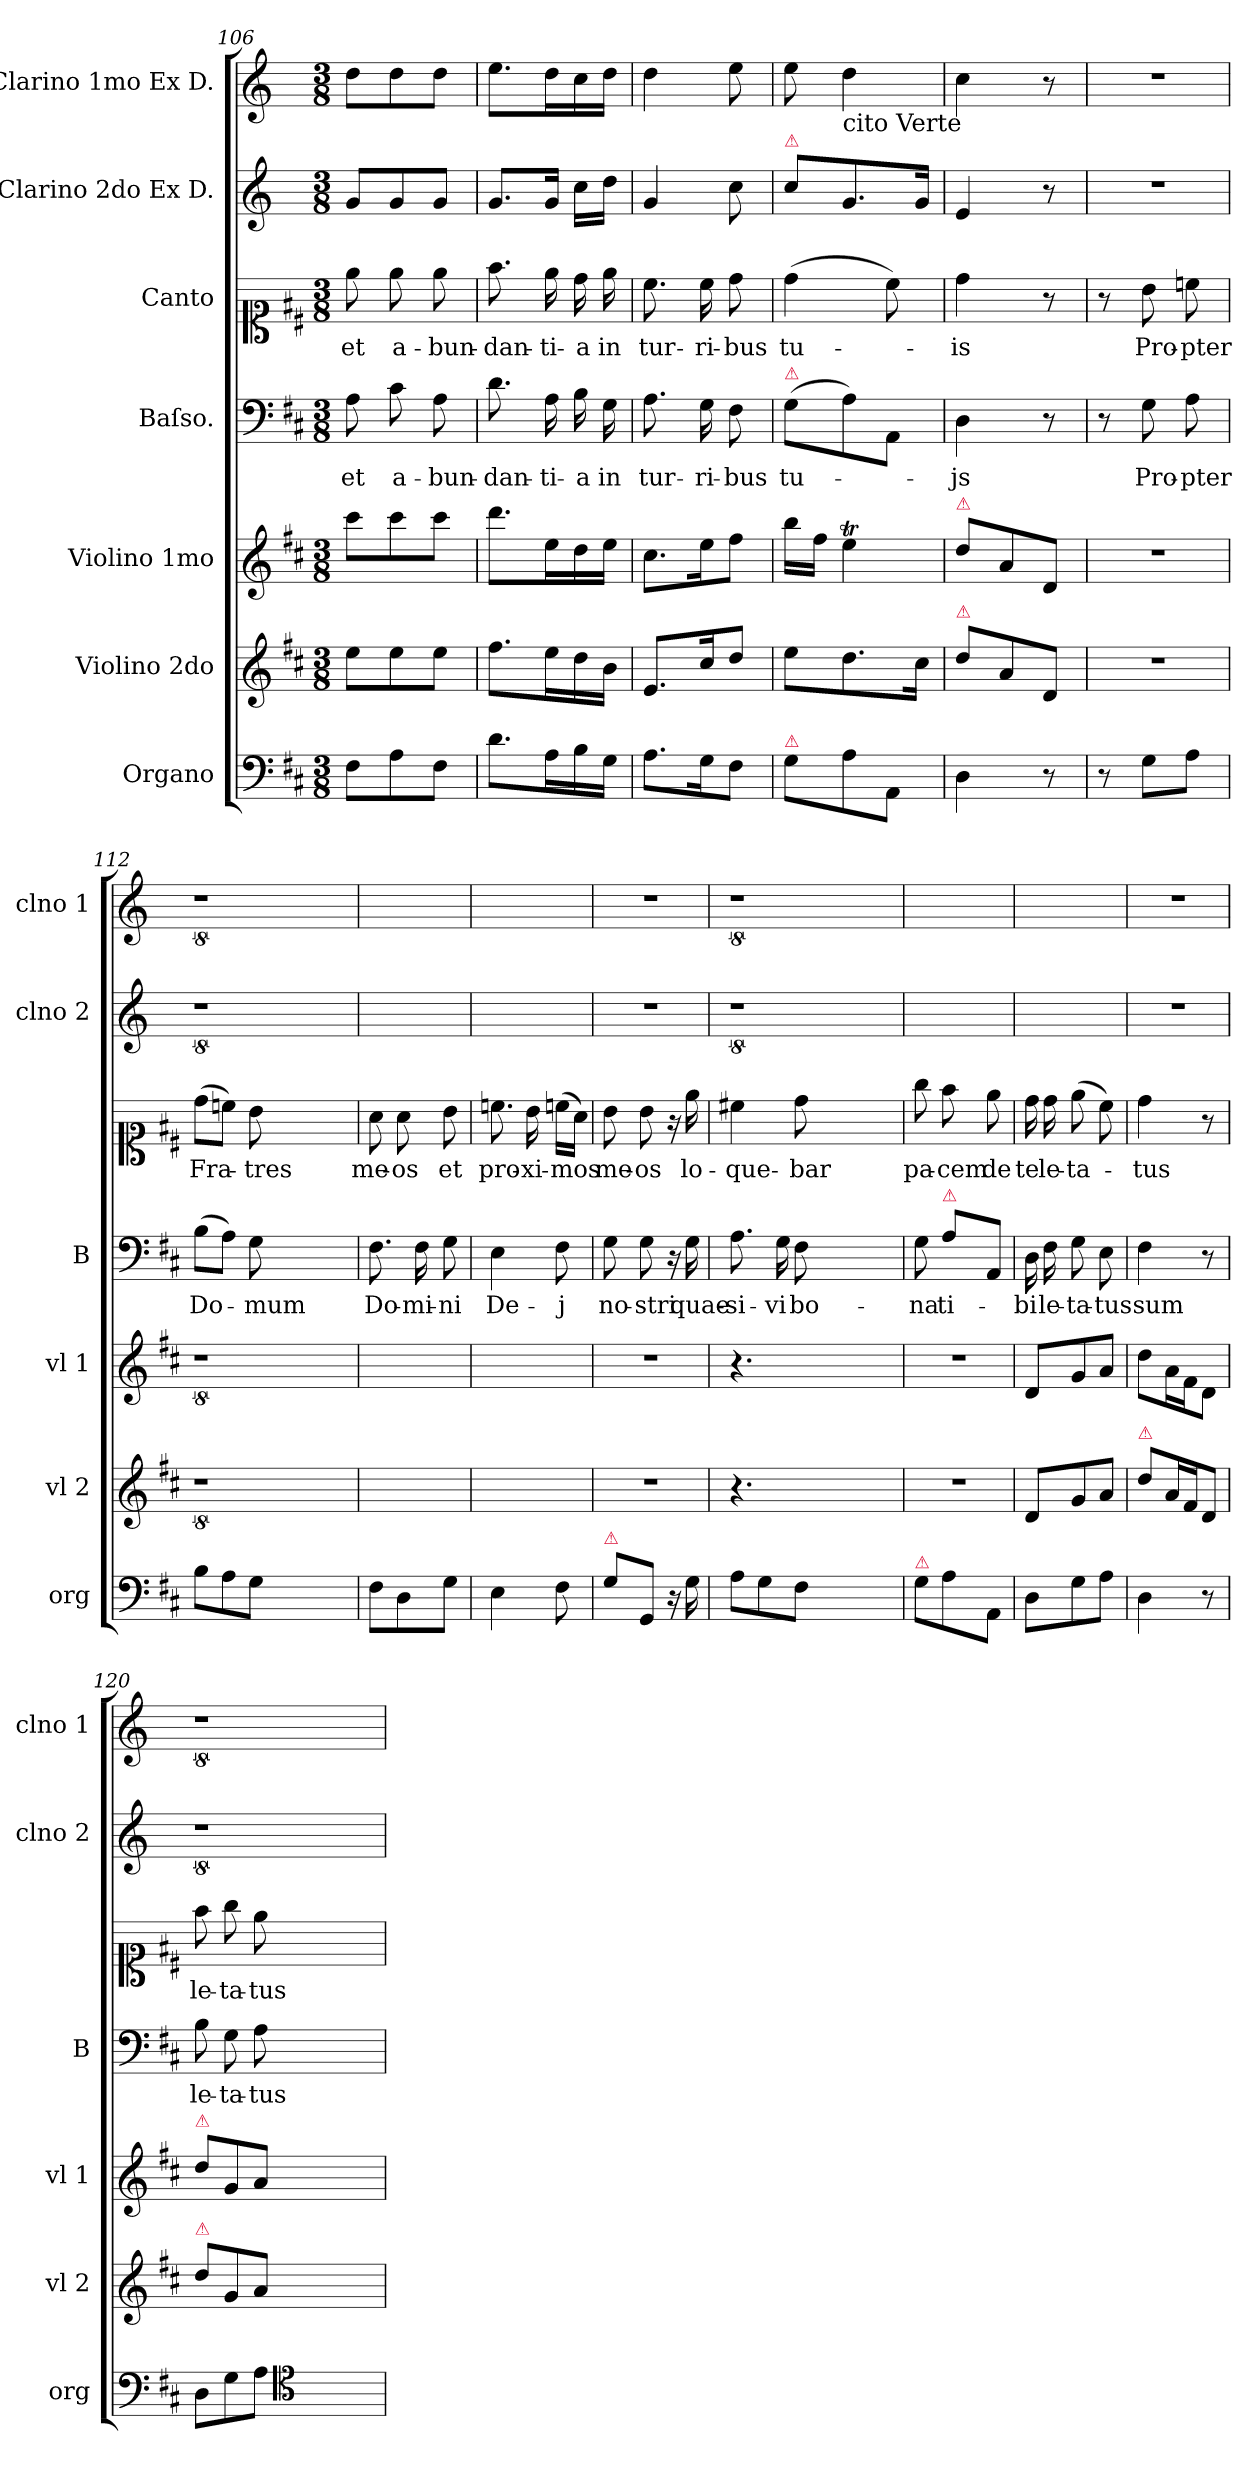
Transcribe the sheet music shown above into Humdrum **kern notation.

**kern	**kern	**kern	**kern	**text	**kern	**text	**kern	**kern
*part7	*part6	*part5	*part4	*part4	*part3	*part3	*part2	*part1
*staff7	*staff6	*staff5	*staff4	*staff4	*staff3	*staff3	*staff2	*staff1
*I"Organo	*I"Violino 2do	*I"Violino 1mo	*I"Baſso.	*	*I"Canto	*	*I"Clarino 2do Ex D.	*I"Clarino 1mo Ex D.
*I'org	*I'vl 2	*I'vl 1	*I'B	*	*	*	*I'clno 2	*I'clno 1
*clefF4	*clefG2	*clefG2	*clefF4	*	*clefC1	*	*clefG2	*clefG2
*	*	*	*	*	*	*	*ITrd-1c-2	*ITrd-1c-2
*k[f#c#]	*k[f#c#]	*k[f#c#]	*k[f#c#]	*	*k[f#c#]	*	*k[f#c#]	*k[f#c#]
*M3/8	*M3/8	*M3/8	*M3/8	*	*M3/8	*	*M3/8	*M3/8
=106	=106	=106	=106	=106	=106	=106	=106	=106
8F#\L	8ee\L	8ccc#\L	8A\	et	8ee\	et	8a/L	8ee\L
8A\	8ee\	8ccc#\	8c#\	a-	8ee\	a-	8a/	8ee\
8F#\J	8ee\J	8ccc#\J	8A\	-bun-	8ee\	-bun-	8a/J	8ee\J
=107	=107	=107	=107	=107	=107	=107	=107	=107
8.d\L	8.ff#\L	8.ddd\L	8.d\	-dan-	8.ff#\	-dan-	8.a/L	8.ff#\L
16A\L	16ee\L	16ee\L	16A\	-ti-	16ee\	-ti-	16a/Jk	16ee\L
16B\	16dd\	16dd\	16B\	-a	16dd\	-a	16dd\LL	16dd\
16G\JJ	16b\JJ	16ee\JJ	16G\	in	16ee\	in	16ee\JJ	16ee\JJ
=108	=108	=108	=108	=108	=108	=108	=108	=108
8.A\L	8.e/L	8.cc#\L	8.A\	tur-	8.cc#\	tur-	4a/	4ee\
16G\K	16cc#/K	16ee\K	16G\	-ri-	16cc#\	-ri-	.	.
8F#\J	8dd/J	8ff#\J	8F#\	-bus	8dd\	-bus	8dd\	8ff#\
=109	=109	=109	=109	=109	=109	=109	=109	=109
!	!	!	!	!	!	!	!LO:TX:a:color=crimson:t=⚠	!
!	!	!	!LO:TX:a:color=crimson:t=⚠	!	!	!	!	!
!LO:TX:a:color=crimson:t=⚠	!	!	!	!	!	!	!	!
8G\L	8ee\L	16bb\LL	(>8G\L	tu-	(4dd\	tu-	8dd\L	8ff#\
.	.	16ff#\JJ	.	.	.	.	.	.
!	!	!	!	!	!	!	!	!LO:TX:b:t=cito Verte
8A\	8.dd\	4eeT\	8A\)	.	.	.	8.a/	4ee\
8AA\J	.	.	8AA/J	.	8cc#\)	.	.	.
.	16cc#\Jk	.	.	.	.	.	16a/Jk	.
=110	=110	=110	=110	=110	=110	=110	=110	=110
!	!	!LO:TX:a:color=crimson:t=⚠	!	!	!	!	!	!
!	!LO:TX:a:color=crimson:t=⚠	!	!	!	!	!	!	!
4D\	8dd\L	8dd\L	4D\	-js	4dd\	-is	4f#/	4dd\
.	8a/	8a/	.	.	.	.	.	.
8r	8d/J	8d/J	8r	.	8r	.	8r	8r
=111	=111	=111	=111	=111	=111	=111	=111	=111
8r	4.r	4.r	8r	.	8r	.	4.r	4.r
8G\L	.	.	8G\	Pro-	8b\	Pro-	.	.
8A\J	.	.	8A\	-pter	8ccn\	-pter	.	.
=112	=112	=112	=112	=112	=112	=112	=112	=112
8B\L	8%9r	8%9r	(8B\L	Do-	(8dd\L	Fra-	8%9r	8%9r
8A\	.	.	8A\J)	.	8ccn\J)	.	.	.
8G\J	.	.	8G\	-mum	8b\	-tres	.	.
2.ryy	.	.	2.ryy	.	2.ryy	.	.	.
=113	=113	=113	=113	=113	=113	=113	=113	=113
8F#\L	4.ryy	4.ryy	8.F#\	Do-	8a\	me-	4.ryy	4.ryy
8D\	.	.	.	.	8a\	-os	.	.
.	.	.	16F#\	-mi-	.	.	.	.
8G\J	.	.	8G\	-ni	8b\	et	.	.
=114	=114	=114	=114	=114	=114	=114	=114	=114
4E\	4.ryy	4.ryy	4E\	De-	8.ccn\	pro-	4.ryy	4.ryy
.	.	.	.	.	16b\	-xi-	.	.
8F#\	.	.	8F#\	-j	(16ccn\LL	-mos	.	.
.	.	.	.	.	16a\JJ)	.	.	.
=115	=115	=115	=115	=115	=115	=115	=115	=115
!LO:TX:a:color=crimson:t=⚠	!	!	!	!	!	!	!	!
8G/L	4.r	4.r	8G\	no-	8b\	me-	4.r	4.r
8GG/J	.	.	8G\	-stri	8b\	-os	.	.
16r	.	.	16r	.	16r	.	.	.
16G\	.	.	16G\	quae-	16ee\	lo-	.	.
=116	=116	=116	=116	=116	=116	=116	=116	=116
8A\L	4.r	4.r	8.A\	-si-	4cc#X\	-que-	8%9r	8%9r
8G\	.	.	.	.	.	.	.	.
.	.	.	16G\	-vi	.	.	.	.
8F#\J	.	.	8F#\	bo-	8dd\	-bar	.	.
2.ryy	2.ryy	2.ryy	2.ryy	.	2.ryy	.	.	.
=117	=117	=117	=117	=117	=117	=117	=117	=117
!LO:TX:a:color=crimson:t=⚠	!	!	!	!	!	!	!	!
8G\L	4.r	4.r	8G\	-na	8gg\	pa-	4.ryy	4.ryy
!	!	!	!LO:TX:a:color=crimson:t=⚠	!	!	!	!	!
8A\	.	.	8A\L	ti-	8ff#\	-cem	.	.
8AA\J	.	.	8AA/J	.	8ee\	de	.	.
=118	=118	=118	=118	=118	=118	=118	=118	=118
8D\L	8d/L	8d/L	16D\	-bi	16dd\	te	4.ryy	4.ryy
.	.	.	16F#\	le-	16dd\	le-	.	.
8G\	8g/	8g/	8G\	-ta-	(8ee\	-ta-	.	.
8A\J	8a/J	8a/J	8E\	-tus	8cc#\)	.	.	.
=119	=119	=119	=119	=119	=119	=119	=119	=119
!	!LO:TX:a:color=crimson:t=⚠	!	!	!	!	!	!	!
4D\	8dd\L	8dd\L	4F#\	sum	4dd\	-tus	4.r	4.r
.	16a/L	16a\L	.	.	.	.	.	.
.	16f#/J	16f#\J	.	.	.	.	.	.
8r	8d/J	8d\J	8r	.	8r	.	.	.
=120	=120	=120	=120	=120	=120	=120	=120	=120
!	!	!LO:TX:a:color=crimson:t=⚠	!	!	!	!	!	!
!	!LO:TX:a:color=crimson:t=⚠	!	!	!	!	!	!	!
!	!	!	!	!LO:LY:i	!	!	!	!
8D\L	8dd\L	8dd\L	8B\	le-	8ff#\	le-	8%9r	8%9r
!	!	!	!	!LO:LY:i	!	!	!	!
8G\	8g/	8g/	8G\	-ta-	8gg\	-ta-	.	.
!	!	!	!	!LO:LY:i	!	!	!	!
8A\J	8a/J	8a/J	8A\	-tus	8ee\	-tus	.	.
*clefC4	*	*	*	*	*	*	*	*
2.ryy	2.ryy	2.ryy	2.ryy	.	2.ryy	.	.	.
=	=	=	=	=	=	=	=	=
*-	*-	*-	*-	*-	*-	*-	*-	*-
